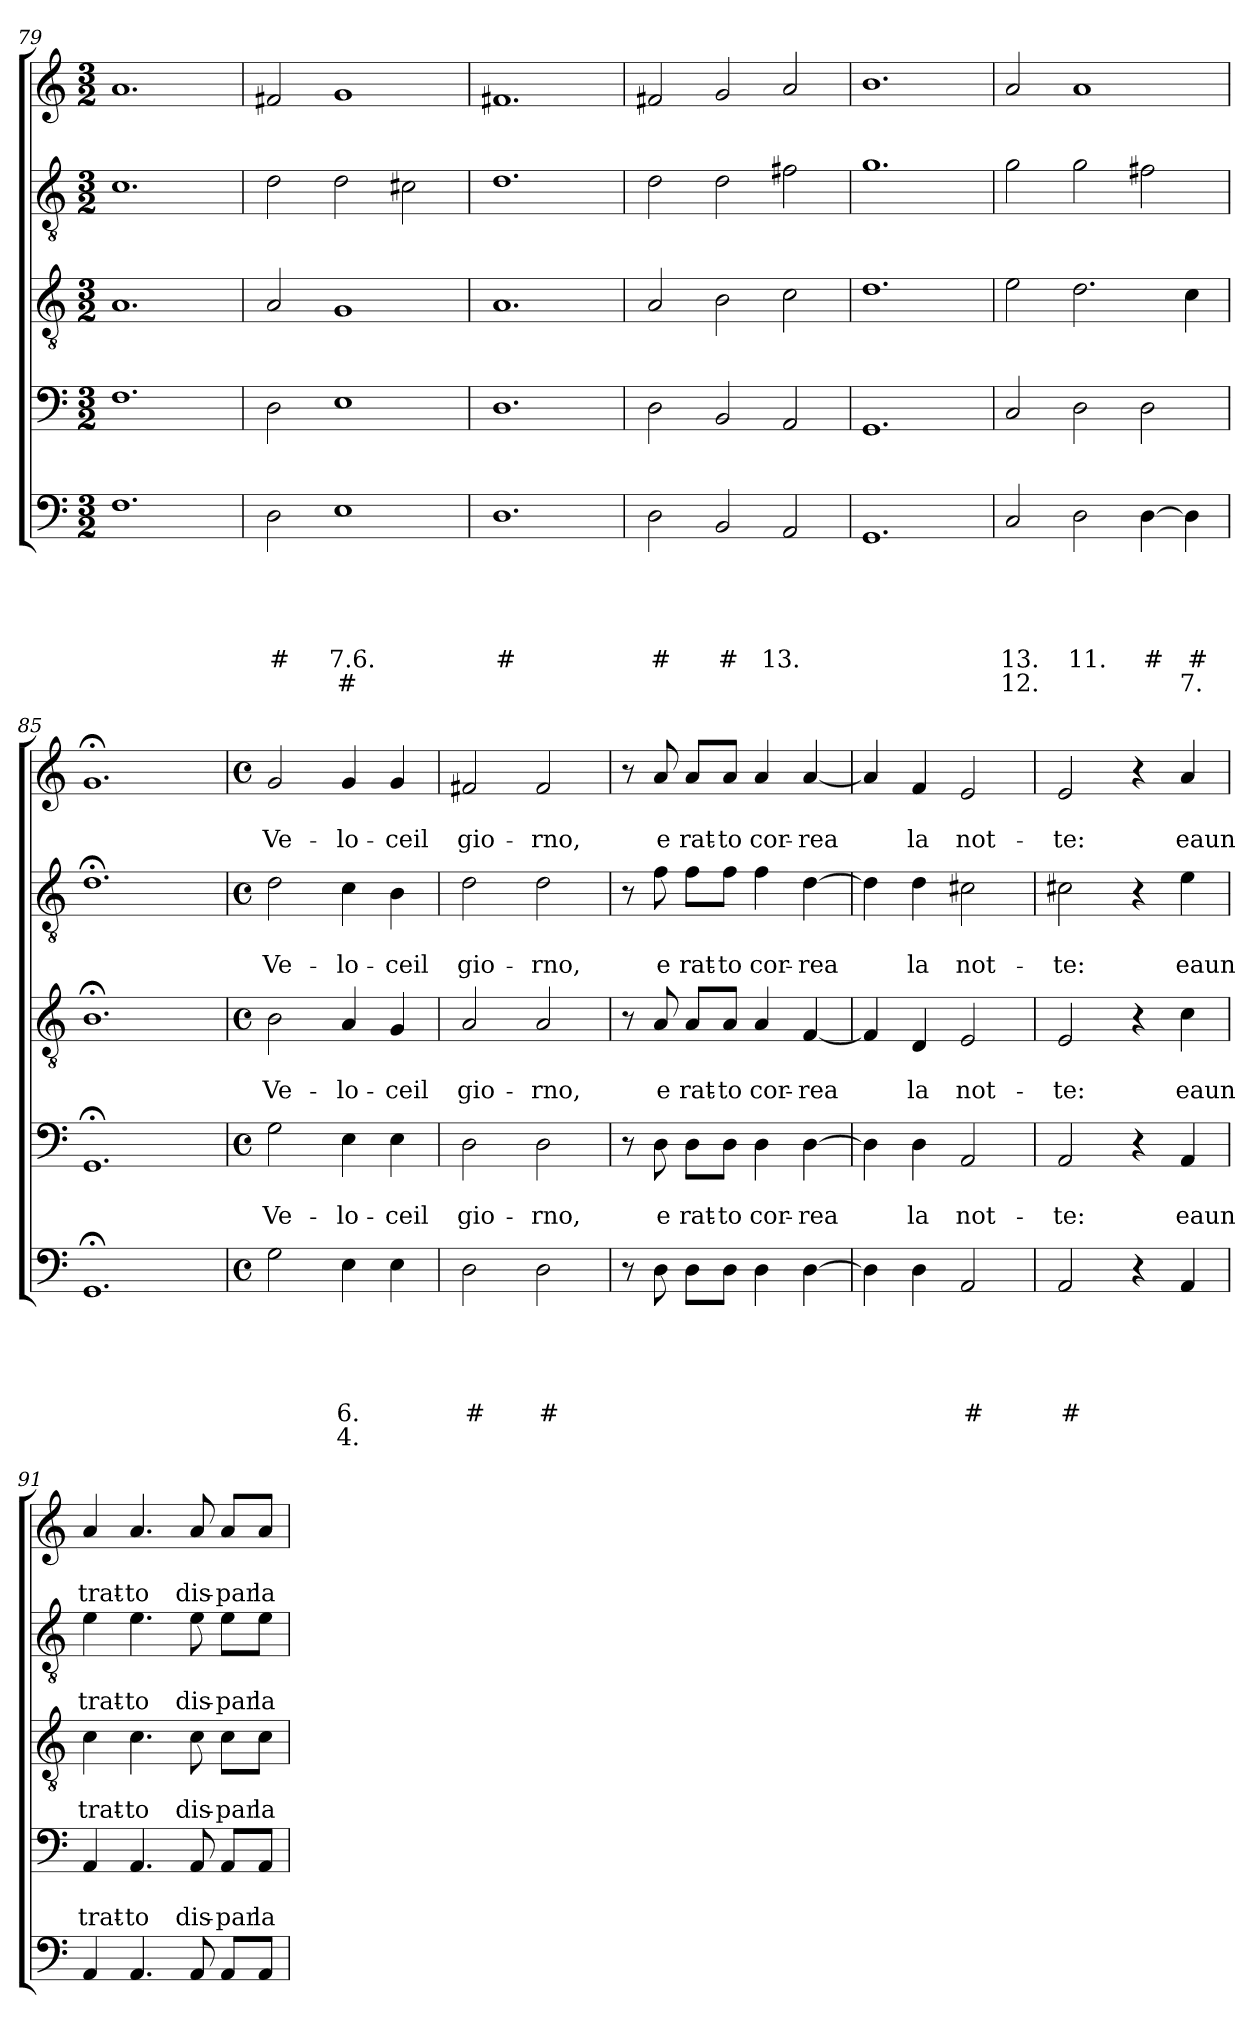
**kern	**text	**text	**text	**text	**text	**text	**kern	**text	**text	**kern	**text	**text	**kern	**text	**text	**kern	**text	**text
*part5	*part5	*part5	*part5	*part5	*part5	*part5	*part4	*part4	*part4	*part3	*part3	*part3	*part2	*part2	*part2	*part1	*part1	*part1
*staff5	*staff5	*staff5	*staff5	*staff5	*staff5	*staff5	*staff4	*staff4	*staff4	*staff3	*staff3	*staff3	*staff2	*staff2	*staff2	*staff1	*staff1	*staff1
*clefF4	*	*	*	*	*	*	*clefF4	*	*	*clefGv2	*	*	*clefGv2	*	*	*clefG2	*	*
*k[]	*	*	*	*	*	*	*k[]	*	*	*k[]	*	*	*k[]	*	*	*k[]	*	*
*C:	*	*	*	*	*	*	*C:	*	*	*C:	*	*	*C:	*	*	*C:	*	*
*M3/2	*	*	*	*	*	*	*M3/2	*	*	*M3/2	*	*	*M3/2	*	*	*M3/2	*	*
=79	=79	=79	=79	=79	=79	=79	=79	=79	=79	=79	=79	=79	=79	=79	=79	=79	=79	=79
1.F	.	.	.	.	.	.	1.F	.	.	1.A	.	.	1.c	.	.	1.a	.	.
=80	=80	=80	=80	=80	=80	=80	=80	=80	=80	=80	=80	=80	=80	=80	=80	=80	=80	=80
2D\	.	.	.	.	#	.	2D\	.	.	2A/	.	.	2d\	.	.	2f#X/	.	.
1E	.	.	.	.	7.6.	#	1E	.	.	1G	.	.	2d\	.	.	1g	.	.
.	.	.	.	.	.	.	.	.	.	.	.	.	2c#X\	.	.	.	.	.
=81	=81	=81	=81	=81	=81	=81	=81	=81	=81	=81	=81	=81	=81	=81	=81	=81	=81	=81
1.D	.	.	.	.	#	.	1.D	.	.	1.A	.	.	1.d	.	.	1.f#X	.	.
=82	=82	=82	=82	=82	=82	=82	=82	=82	=82	=82	=82	=82	=82	=82	=82	=82	=82	=82
2D\	.	.	.	.	#	.	2D\	.	.	2A/	.	.	2d\	.	.	2f#/	.	.
2BB/	.	.	.	.	#	.	2BB/	.	.	2B\	.	.	2d\	.	.	2g/	.	.
2AA/	.	.	.	.	13.	.	2AA/	.	.	2c\	.	.	2f#X\	.	.	2a/	.	.
=83	=83	=83	=83	=83	=83	=83	=83	=83	=83	=83	=83	=83	=83	=83	=83	=83	=83	=83
1.GG	.	.	.	.	.	.	1.GG	.	.	1.d	.	.	1.g	.	.	1.b	.	.
=84	=84	=84	=84	=84	=84	=84	=84	=84	=84	=84	=84	=84	=84	=84	=84	=84	=84	=84
2C/	.	.	.	.	13.	12.	2C/	.	.	2e\	.	.	2g\	.	.	2a/	.	.
2D\	.	.	.	.	11.	.	2D\	.	.	2.d\	.	.	2g\	.	.	1a	.	.
[4D\	.	.	.	.	#	.	2D\	.	.	.	.	.	2f#X\	.	.	.	.	.
4D\]	.	.	.	.	#	7.	.	.	.	4c\	.	.	.	.	.	.	.	.
=85	=85	=85	=85	=85	=85	=85	=85	=85	=85	=85	=85	=85	=85	=85	=85	=85	=85	=85
1.GG;<	.	.	.	.	.	.	1.GG;	.	.	1.B;<	.	.	1.d;<	.	.	1.g;	.	.
!!LO:PB:g=z
=86	=86	=86	=86	=86	=86	=86	=86	=86	=86	=86	=86	=86	=86	=86	=86	=86	=86	=86
*M4/4	*	*	*	*	*	*	*M4/4	*	*	*M4/4	*	*	*M4/4	*	*	*M4/4	*	*
*met(c)	*	*	*	*	*	*	*met(c)	*	*	*met(c)	*	*	*met(c)	*	*	*met(c)	*	*
2G\	.	.	.	.	.	.	2G\	.	Ve-	2B\	.	Ve-	2d\	.	Ve-	2g/	.	Ve-
4E\	.	.	.	.	6.	4.	4E\	.	-lo-	4A/	.	-lo-	4c\	.	-lo-	4g/	.	-lo-
4E\	.	.	.	.	.	.	4E\	.	-ceil	4G/	.	-ceil	4B\	.	-ceil	4g/	.	-ceil
=87	=87	=87	=87	=87	=87	=87	=87	=87	=87	=87	=87	=87	=87	=87	=87	=87	=87	=87
2D\	.	.	.	.	#	.	2D\	.	gio-	2A/	.	gio-	2d\	.	gio-	2f#X/	.	gio-
2D\	.	.	.	.	#	.	2D\	.	-rno,	2A/	.	-rno,	2d\	.	-rno,	2f#/	.	-rno,
=88	=88	=88	=88	=88	=88	=88	=88	=88	=88	=88	=88	=88	=88	=88	=88	=88	=88	=88
8r	.	.	.	.	.	.	8r	.	.	8r	.	.	8r	.	.	8r	.	.
8D\	.	.	.	.	.	.	8D\	.	e	8A/	.	e	8f\	.	e	8a/	.	e
8D\L	.	.	.	.	.	.	8D\L	.	rat-	8A/L	.	rat-	8f\L	.	rat-	8a/L	.	rat-
8D\J	.	.	.	.	.	.	8D\J	.	-to	8A/J	.	-to	8f\J	.	-to	8a/J	.	-to
4D\	.	.	.	.	.	.	4D\	.	cor-	4A/	.	cor-	4f\	.	cor-	4a/	.	cor-
[4D\	.	.	.	.	.	.	[4D\	.	-rea	[4F/	.	-rea	[4d\	.	-rea	[4a/	.	-rea
=89	=89	=89	=89	=89	=89	=89	=89	=89	=89	=89	=89	=89	=89	=89	=89	=89	=89	=89
4D\]	.	.	.	.	.	.	4D\]	.	.	4F/]	.	.	4d\]	.	.	4a/]	.	.
4D\	.	.	.	.	.	.	4D\	.	la	4D/	.	la	4d\	.	la	4f/	.	la
2AA/	.	.	.	.	#	.	2AA/	.	not-	2E/	.	not-	2c#X\	.	not-	2e/	.	not-
=90	=90	=90	=90	=90	=90	=90	=90	=90	=90	=90	=90	=90	=90	=90	=90	=90	=90	=90
2AA/	.	.	.	.	#	.	2AA/	.	-te:	2E/	.	-te:	2c#X\	.	-te:	2e/	.	-te:
4r	.	.	.	.	.	.	4r	.	.	4r	.	.	4r	.	.	4r	.	.
4AA/	.	.	.	.	.	.	4AA/	.	eaun	4c\	.	eaun	4e\	.	eaun	4a/	.	eaun
=91	=91	=91	=91	=91	=91	=91	=91	=91	=91	=91	=91	=91	=91	=91	=91	=91	=91	=91
4AA/	.	.	.	.	.	.	4AA/	.	trat-	4c\	.	trat-	4e\	.	trat-	4a/	.	trat-
4.AA/	.	.	.	.	.	.	4.AA/	.	-to	4.c\	.	-to	4.e\	.	-to	4.a/	.	-to
8AA/	.	.	.	.	.	.	8AA/	.	dis-	8c\	.	dis-	8e\	.	dis-	8a/	.	dis-
8AA/L	.	.	.	.	.	.	8AA/L	.	-par	8c\L	.	-par	8e\L	.	-par	8a/L	.	-par
8AA/J	.	.	.	.	.	.	8AA/J	.	la	8c\J	.	la	8e\J	.	la	8a/J	.	la
=	=	=	=	=	=	=	=	=	=	=	=	=	=	=	=	=	=	=
*-	*-	*-	*-	*-	*-	*-	*-	*-	*-	*-	*-	*-	*-	*-	*-	*-	*-	*-
